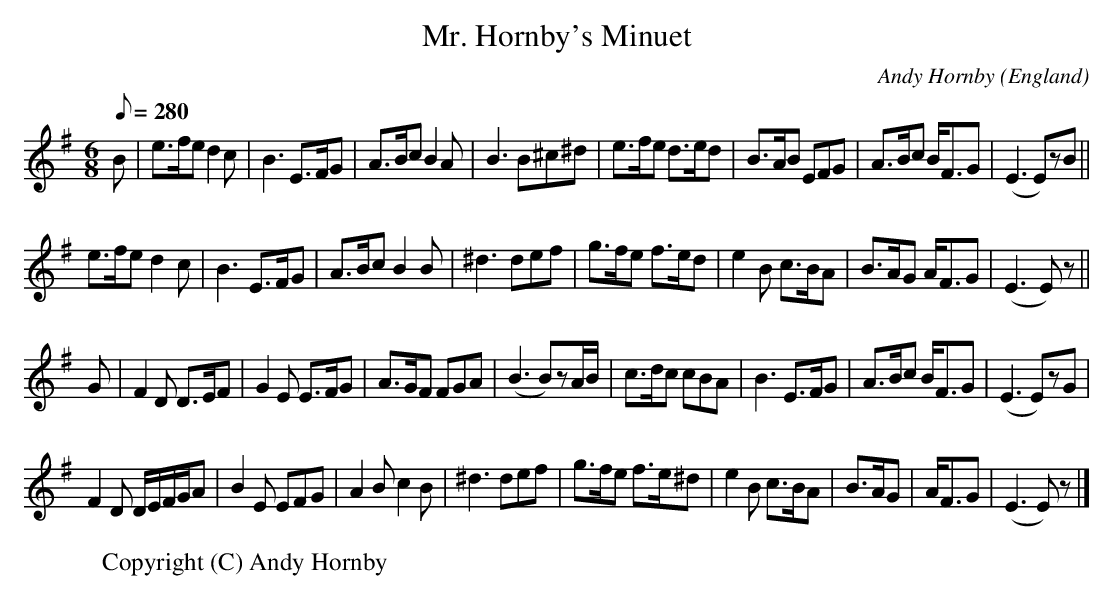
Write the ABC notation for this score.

X:1
T:Mr. Hornby's Minuet
O:England
M:6/8
Q:1/8=280
C:Andy Hornby
K:Em
B|\
e>fe d2c|B3 E>FG|A>Bc B2A|B3 B^c^d|\
e>fe d>ed|B>AB EFG|A>Bc B<FG|(E3 E)zB||
e>fe d2c|B3 E>FG|A>Bc B2B|^d3 def|\
g>fe f>ed|e2B c>BA|B>AG A<FG|(E3 E)z||
G|\
F2D D>EF|G2E E>FG|A>GF FGA|(B3 B)zA/B/|\
c>dc cBA|B3 E>FG|A>Bc B<FG|(E3 E)zG|
F2D D/E/F/G/A|B2E EFG| A2B c2B|^d3 def|\
g>fe f>e^d|e2B c>BA|B>AG|A<FG|(E3 E)z|]
W:Copyright (C) Andy Hornby
